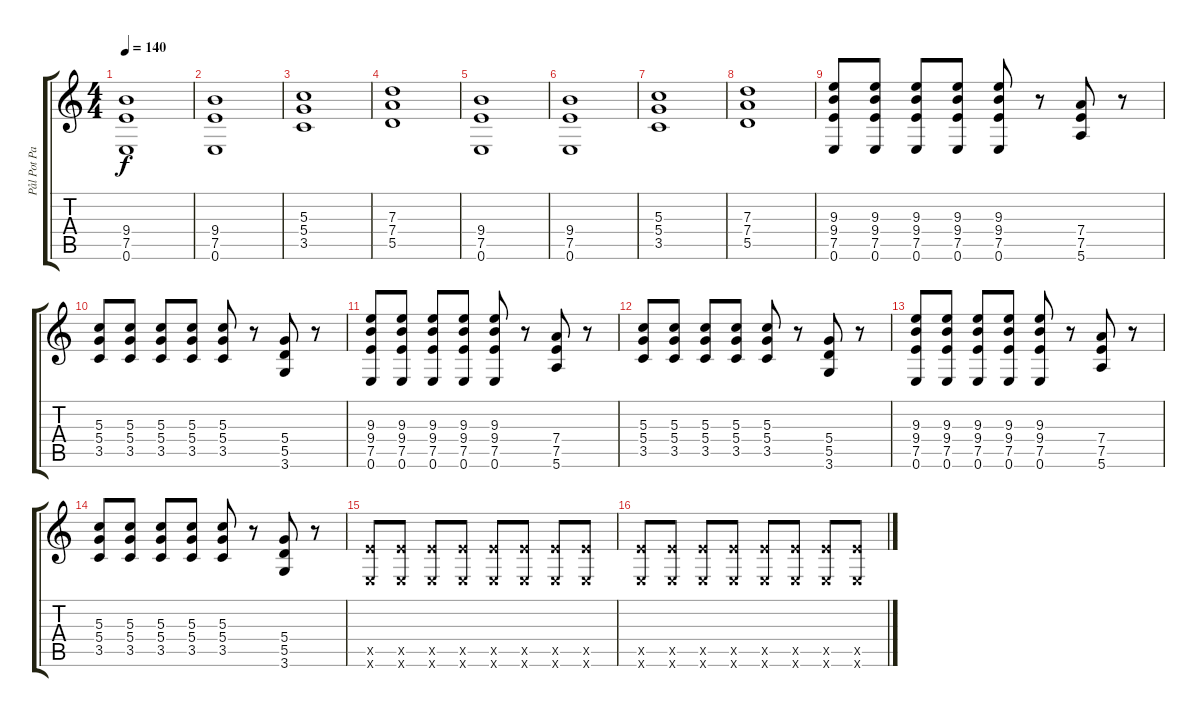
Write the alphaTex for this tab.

\track ("Pål Pot Pamparius" "Pål Pot Pa") {instrument distortionguitar}
\staff {score tabs}
\tuning (E4 B3 G3 D3 A2 E2) {hide}
\ts (4 4)
\tempo 140
\clef g2
\ks c
(9.4 7.5 0.6).1{dy f} |
(9.4 7.5 0.6).1 |
(5.3 5.4 3.5).1 |
(7.3 7.4 5.5).1 |
(9.4 7.5 0.6).1 |
(9.4 7.5 0.6).1 |
(5.3 5.4 3.5).1 |
(7.3 7.4 5.5).1 |
(9.3 9.4 7.5 0.6).8 (9.3 9.4 7.5 0.6).8 (9.3 9.4 7.5 0.6).8 (9.3 9.4 7.5 0.6).8 (9.3 9.4 7.5 0.6).8 r.8 (7.4 7.5 5.6).8 r.8 |
(5.3 5.4 3.5).8 (5.3 5.4 3.5).8 (5.3 5.4 3.5).8 (5.3 5.4 3.5).8 (5.3 5.4 3.5).8 r.8 (5.4 5.5 3.6).8 r.8 |
(9.3 9.4 7.5 0.6).8 (9.3 9.4 7.5 0.6).8 (9.3 9.4 7.5 0.6).8 (9.3 9.4 7.5 0.6).8 (9.3 9.4 7.5 0.6).8 r.8 (7.4 7.5 5.6).8 r.8 |
(5.3 5.4 3.5).8 (5.3 5.4 3.5).8 (5.3 5.4 3.5).8 (5.3 5.4 3.5).8 (5.3 5.4 3.5).8 r.8 (5.4 5.5 3.6).8 r.8 |
(9.3 9.4 7.5 0.6).8 (9.3 9.4 7.5 0.6).8 (9.3 9.4 7.5 0.6).8 (9.3 9.4 7.5 0.6).8 (9.3 9.4 7.5 0.6).8 r.8 (7.4 7.5 5.6).8 r.8 |
(5.3 5.4 3.5).8 (5.3 5.4 3.5).8 (5.3 5.4 3.5).8 (5.3 5.4 3.5).8 (5.3 5.4 3.5).8 r.8 (5.4 5.5 3.6).8 r.8 |
(7.5{x} 0.6{x}).8{volume 13} (7.5{x} 0.6{x}).8 (7.5{x} 0.6{x}).8 (7.5{x} 0.6{x}).8 (7.5{x} 0.6{x}).8 (7.5{x} 0.6{x}).8 (7.5{x} 0.6{x}).8 (7.5{x} 0.6{x}).8 |
(7.5{x} 0.6{x}).8 (7.5{x} 0.6{x}).8 (7.5{x} 0.6{x}).8 (7.5{x} 0.6{x}).8 (7.5{x} 0.6{x}).8 (7.5{x} 0.6{x}).8 (7.5{x} 0.6{x}).8 (7.5{x} 0.6{x}).8
